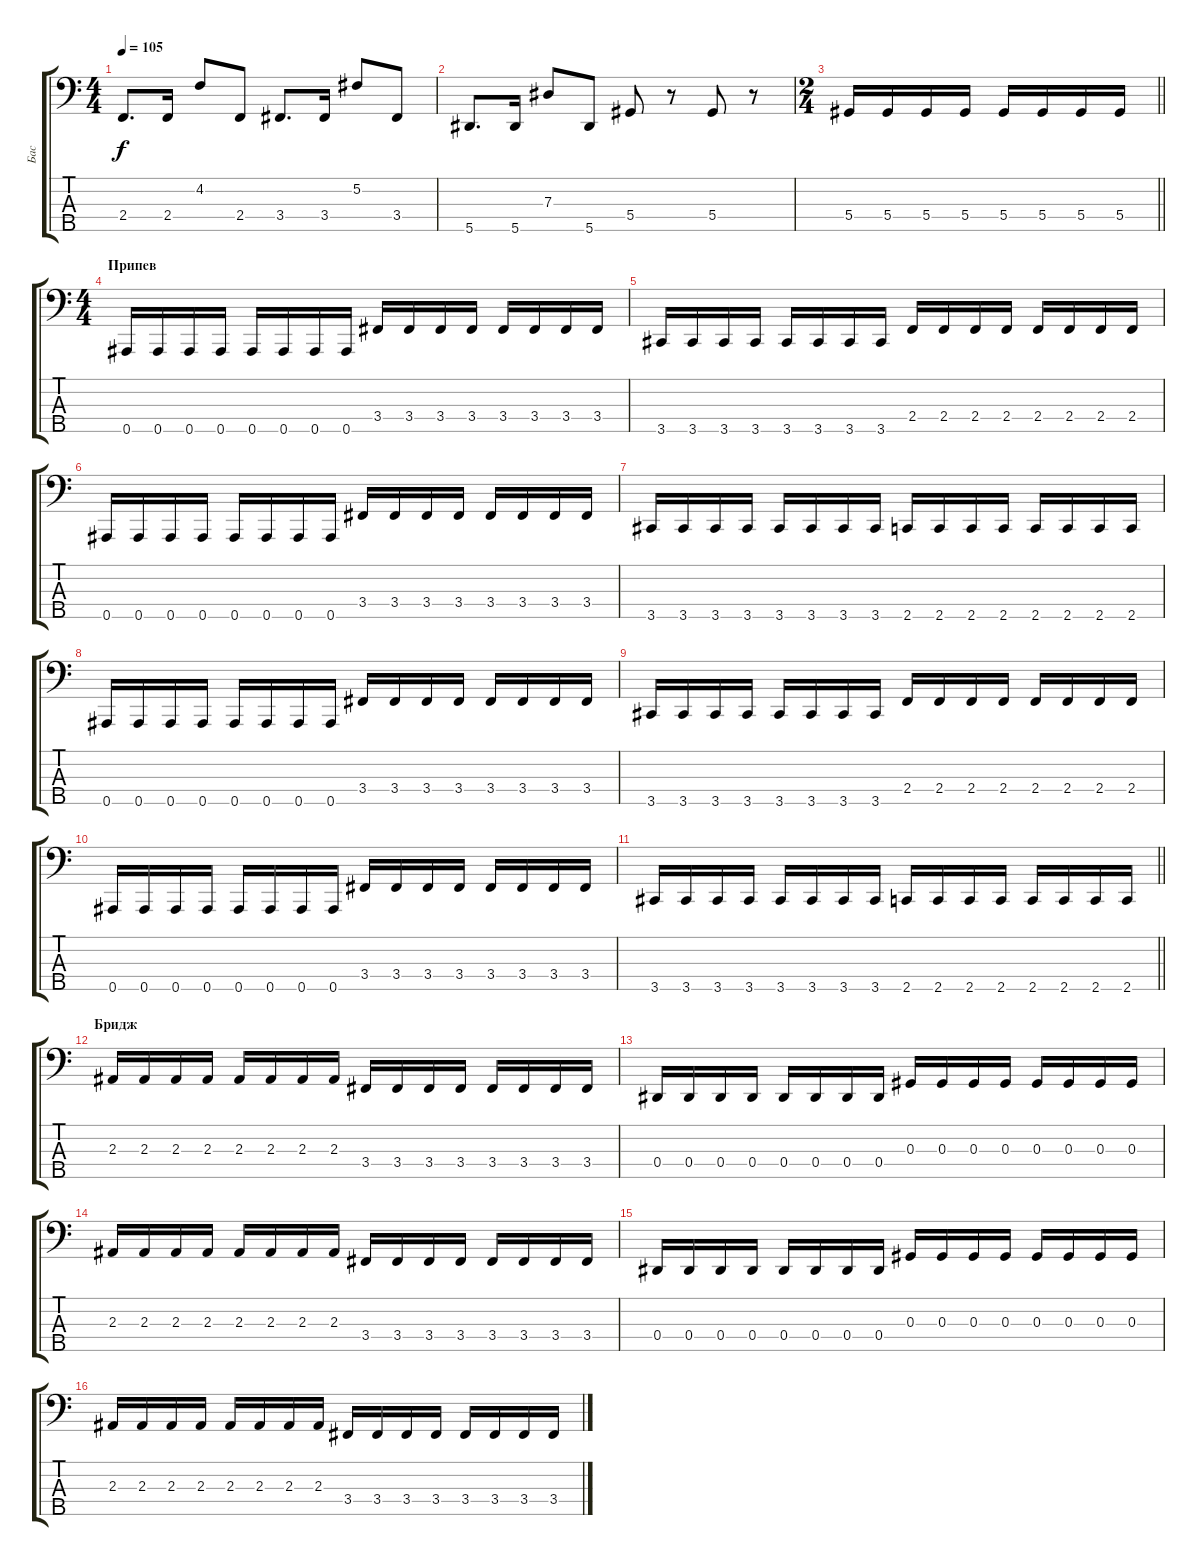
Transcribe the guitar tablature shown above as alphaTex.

\track ("Бас" "Бас") {instrument electricbasspick}
\staff {score tabs}
\tuning (Gb2 Db2 Ab1 Eb1 Bb0) {hide}
\ts (4 4)
\tempo 105
\clef f4
\ks c
2.4.8{d dy f} 2.4.16 4.2.8 2.4.8 3.4.8{d} 3.4.16 5.2.8 3.4.8 |
5.5.8{d} 5.5.16 7.3.8 5.5.8 5.4.8 r.8 5.4.8 r.8 |
\ts (2 4)
\barLineRight lightlight
5.4.16 5.4.16 5.4.16 5.4.16 5.4.16 5.4.16 5.4.16 5.4.16 |
\ts (4 4)
\section ("" "Припев")
0.5.16 0.5.16 0.5.16 0.5.16 0.5.16 0.5.16 0.5.16 0.5.16 3.4.16 3.4.16 3.4.16 3.4.16 3.4.16 3.4.16 3.4.16 3.4.16 |
3.5.16 3.5.16 3.5.16 3.5.16 3.5.16 3.5.16 3.5.16 3.5.16 2.4.16 2.4.16 2.4.16 2.4.16 2.4.16 2.4.16 2.4.16 2.4.16 |
0.5.16 0.5.16 0.5.16 0.5.16 0.5.16 0.5.16 0.5.16 0.5.16 3.4.16 3.4.16 3.4.16 3.4.16 3.4.16 3.4.16 3.4.16 3.4.16 |
3.5.16 3.5.16 3.5.16 3.5.16 3.5.16 3.5.16 3.5.16 3.5.16 2.5.16 2.5.16 2.5.16 2.5.16 2.5.16 2.5.16 2.5.16 2.5.16 |
0.5.16 0.5.16 0.5.16 0.5.16 0.5.16 0.5.16 0.5.16 0.5.16 3.4.16 3.4.16 3.4.16 3.4.16 3.4.16 3.4.16 3.4.16 3.4.16 |
3.5.16 3.5.16 3.5.16 3.5.16 3.5.16 3.5.16 3.5.16 3.5.16 2.4.16 2.4.16 2.4.16 2.4.16 2.4.16 2.4.16 2.4.16 2.4.16 |
0.5.16 0.5.16 0.5.16 0.5.16 0.5.16 0.5.16 0.5.16 0.5.16 3.4.16 3.4.16 3.4.16 3.4.16 3.4.16 3.4.16 3.4.16 3.4.16 |
\barLineRight lightlight
3.5.16 3.5.16 3.5.16 3.5.16 3.5.16 3.5.16 3.5.16 3.5.16 2.5.16 2.5.16 2.5.16 2.5.16 2.5.16 2.5.16 2.5.16 2.5.16 |
\section ("" "Бридж")
2.3.16 2.3.16 2.3.16 2.3.16 2.3.16 2.3.16 2.3.16 2.3.16 3.4.16 3.4.16 3.4.16 3.4.16 3.4.16 3.4.16 3.4.16 3.4.16 |
0.4.16 0.4.16 0.4.16 0.4.16 0.4.16 0.4.16 0.4.16 0.4.16 0.3.16 0.3.16 0.3.16 0.3.16 0.3.16 0.3.16 0.3.16 0.3.16 |
2.3.16 2.3.16 2.3.16 2.3.16 2.3.16 2.3.16 2.3.16 2.3.16 3.4.16 3.4.16 3.4.16 3.4.16 3.4.16 3.4.16 3.4.16 3.4.16 |
0.4.16 0.4.16 0.4.16 0.4.16 0.4.16 0.4.16 0.4.16 0.4.16 0.3.16 0.3.16 0.3.16 0.3.16 0.3.16 0.3.16 0.3.16 0.3.16 |
2.3.16 2.3.16 2.3.16 2.3.16 2.3.16 2.3.16 2.3.16 2.3.16 3.4.16 3.4.16 3.4.16 3.4.16 3.4.16 3.4.16 3.4.16 3.4.16
